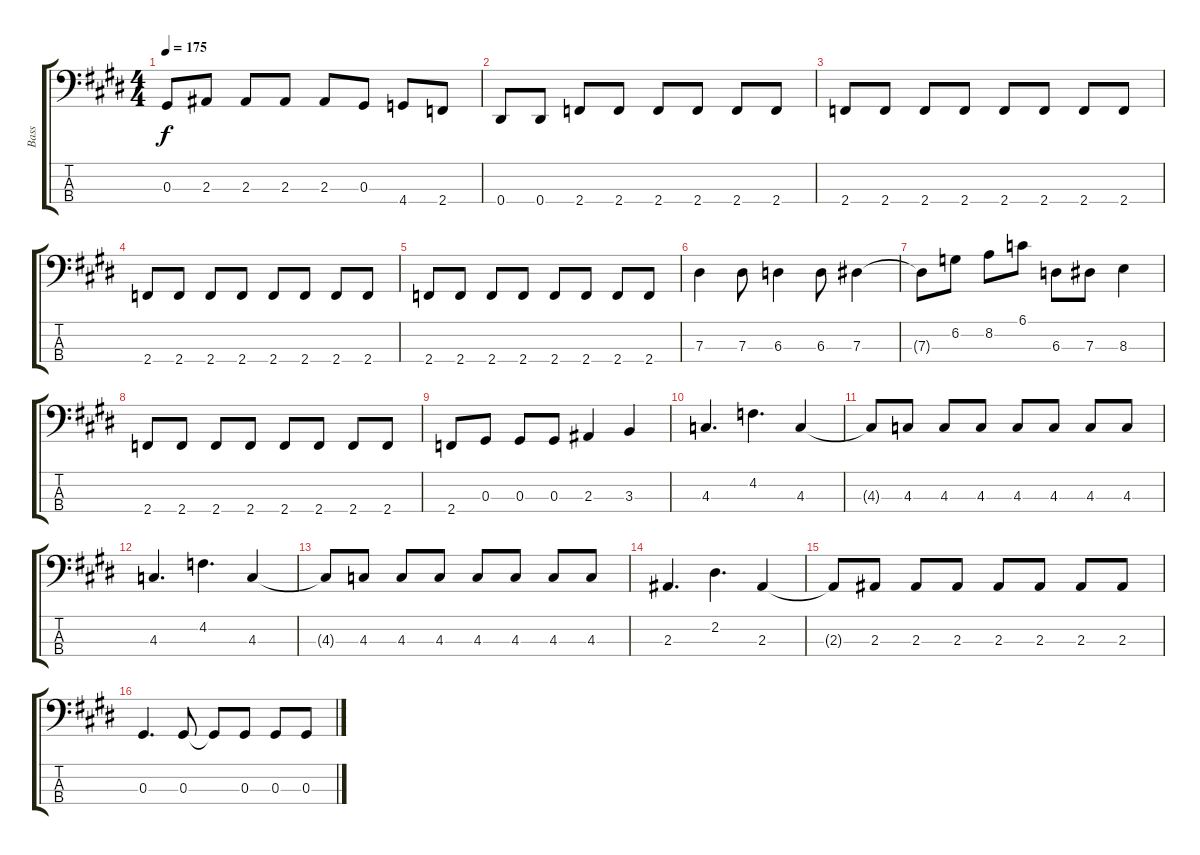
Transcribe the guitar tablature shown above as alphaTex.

\track ("Bass" "Bass") {instrument electricbassfinger}
\staff {score tabs}
\tuning (Gb2 Db2 Ab1 Eb1) {hide}
\ts (4 4)
\tempo 175
\clef f4
\ks e
0.3.8{dy f} 2.3.8 2.3.8 2.3.8 2.3.8 0.3.8 4.4.8 2.4.8 |
0.4.8 0.4.8 2.4.8 2.4.8 2.4.8 2.4.8 2.4.8 2.4.8 |
2.4.8 2.4.8 2.4.8 2.4.8 2.4.8 2.4.8 2.4.8 2.4.8 |
2.4.8 2.4.8 2.4.8 2.4.8 2.4.8 2.4.8 2.4.8 2.4.8 |
2.4.8 2.4.8 2.4.8 2.4.8 2.4.8 2.4.8 2.4.8 2.4.8 |
7.3.4 7.3.8 6.3.4 6.3.8 7.3.4 |
7.3{t}.8 6.2.8 8.2.8 6.1.8 6.3.8 7.3.8 8.3.4 |
2.4.8 2.4.8 2.4.8 2.4.8 2.4.8 2.4.8 2.4.8 2.4.8 |
2.4.8 0.3.8 0.3.8 0.3.8 2.3.4 3.3.4 |
4.3.4{d} 4.2.4{d} 4.3.4 |
4.3{t}.8 4.3.8 4.3.8 4.3.8 4.3.8 4.3.8 4.3.8 4.3.8 |
4.3.4{d} 4.2.4{d} 4.3.4 |
4.3{t}.8 4.3.8 4.3.8 4.3.8 4.3.8 4.3.8 4.3.8 4.3.8 |
2.3.4{d} 2.2.4{d} 2.3.4 |
2.3{t}.8 2.3.8 2.3.8 2.3.8 2.3.8 2.3.8 2.3.8 2.3.8 |
0.3.4{d} 0.3.8 0.3{t}.8 0.3.8 0.3.8 0.3.8
